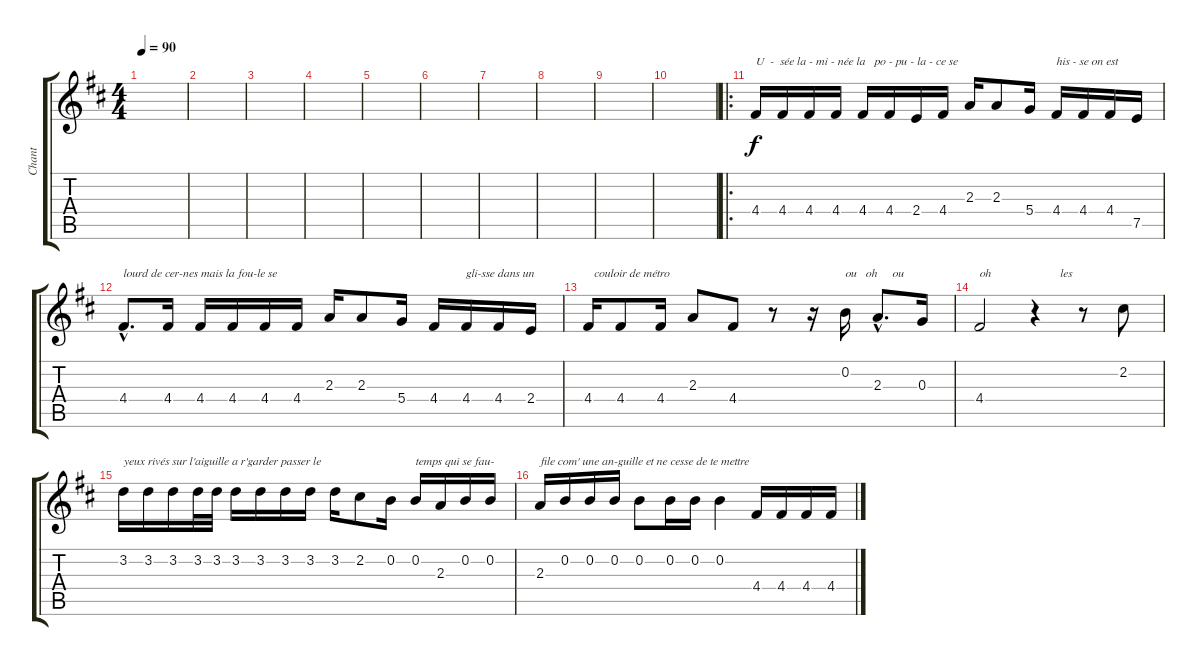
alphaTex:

\track ("Chant" "Chant") {instrument acousticguitarnylon}
\staff {score tabs}
\tuning (E4 B3 G3 D3 A2 E2) {hide}
\ts (4 4)
\tempo 90
\clef g2
\ks d
|
|
|
|
|
|
|
|
|
|
\ro
4.4.16{txt "U  -  sée la - mi - née la   po - pu - la - ce se "} 4.4.16 4.4.16 4.4.16 4.4.16 4.4.16 2.4.16 4.4.16 2.3.16 2.3.8 5.4.16 4.4.16{txt "his - se on est"} 4.4.16 4.4.16 7.5.16 |
4.4{hac}.8{d txt "lourd de cer-nes mais la fou-le se   "} 4.4.16 4.4.16 4.4.16 4.4.16 4.4.16 2.3.16 2.3.8 5.4.16 4.4.16 4.4.16{txt "gli-sse dans un"} 4.4.16 2.4.16 |
4.4.16{txt "  couloir de métro"} 4.4.8 4.4.16 2.3.8 4.4.8 r.8 r.16 0.2.16{txt "ou   oh     ou "} 2.3{hac}.8{d} 0.3.16 |
4.4.2{txt "oh                       les"} r.4 r.8 2.2.8 |
3.2.16{txt "yeux rivés sur l'aiguille a r'garder passer le"} 3.2.16 3.2.16 3.2.32 3.2.32 3.2.16 3.2.16 3.2.16 3.2.16 3.2.16 2.2.8 0.2.16 0.2.16{txt "temps qui se fau-"} 2.3.16 0.2.16 0.2.16 |
2.3.16{txt "file com' une an-guille et ne cesse de te mettre "} 0.2.16 0.2.16 0.2.16 0.2.8 0.2.16 0.2.16 0.2.4 4.4.16 4.4.16 4.4.16 4.4.16
